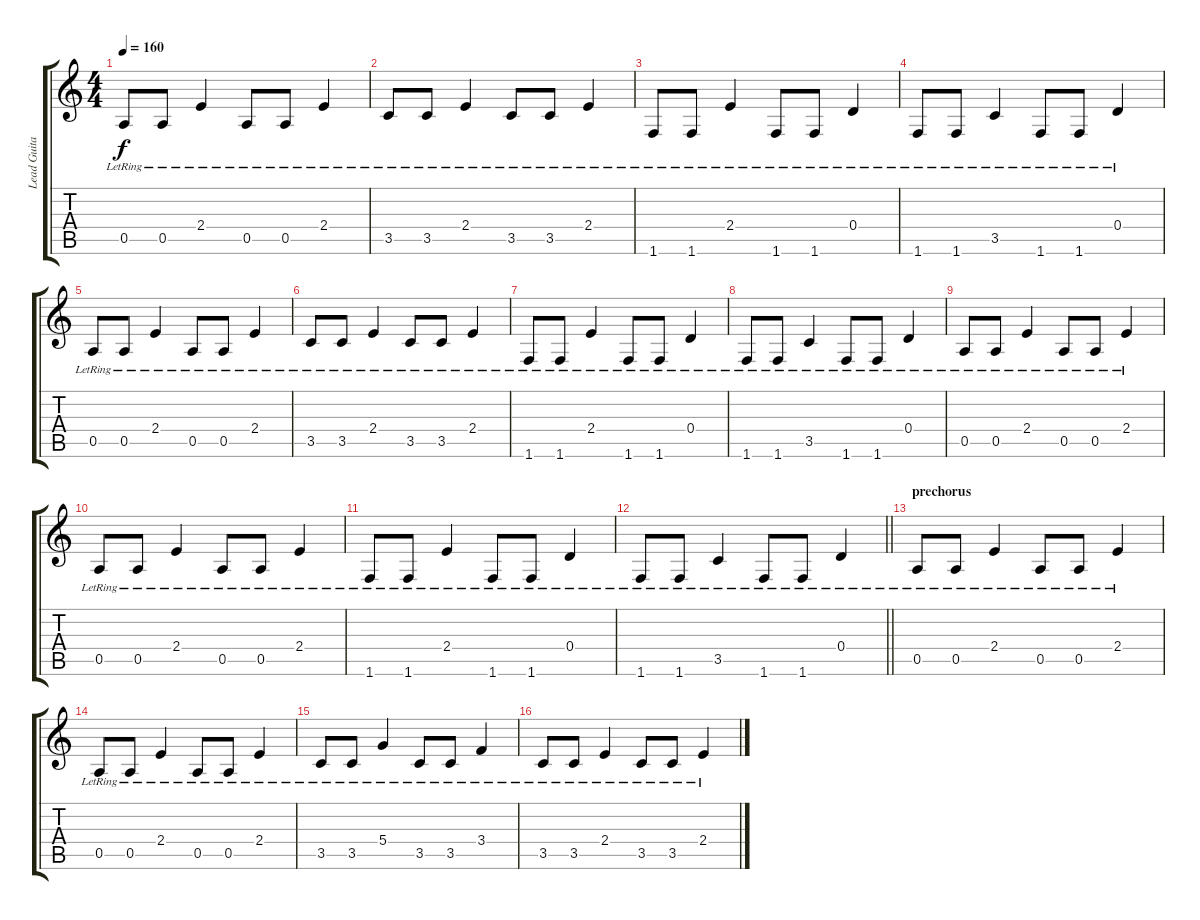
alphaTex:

\track ("Lead Guitar & Extra Stuff" "Lead Guita") {instrument electricguitarclean}
\staff {score tabs}
\tuning (E4 B3 G3 D3 A2 E2) {hide}
\ts (4 4)
\tempo 160
\clef g2
\ks c
0.5{lr}.8{dy f} 0.5{lr}.8 2.4{lr}.4 0.5{lr}.8 0.5{lr}.8 2.4{lr}.4 |
3.5{lr}.8 3.5{lr}.8 2.4{lr}.4 3.5{lr}.8 3.5{lr}.8 2.4{lr}.4 |
1.6{lr}.8 1.6{lr}.8 2.4{lr}.4 1.6{lr}.8 1.6{lr}.8 0.4{lr}.4 |
1.6{lr}.8 1.6{lr}.8 3.5{lr}.4 1.6{lr}.8 1.6{lr}.8 0.4{lr}.4 |
0.5{lr}.8 0.5{lr}.8 2.4{lr}.4 0.5{lr}.8 0.5{lr}.8 2.4{lr}.4 |
3.5{lr}.8 3.5{lr}.8 2.4{lr}.4 3.5{lr}.8 3.5{lr}.8 2.4{lr}.4 |
1.6{lr}.8 1.6{lr}.8 2.4{lr}.4 1.6{lr}.8 1.6{lr}.8 0.4{lr}.4 |
1.6{lr}.8 1.6{lr}.8 3.5{lr}.4 1.6{lr}.8 1.6{lr}.8 0.4{lr}.4 |
0.5{lr}.8 0.5{lr}.8 2.4{lr}.4 0.5{lr}.8 0.5{lr}.8 2.4{lr}.4 |
0.5{lr}.8 0.5{lr}.8 2.4{lr}.4 0.5{lr}.8 0.5{lr}.8 2.4{lr}.4 |
1.6{lr}.8 1.6{lr}.8 2.4{lr}.4 1.6{lr}.8 1.6{lr}.8 0.4{lr}.4 |
\barLineRight lightlight
1.6{lr}.8 1.6{lr}.8 3.5{lr}.4 1.6{lr}.8 1.6{lr}.8 0.4{lr}.4 |
\section ("" "prechorus")
0.5{lr}.8 0.5{lr}.8 2.4{lr}.4 0.5{lr}.8 0.5{lr}.8 2.4{lr}.4 |
0.5{lr}.8 0.5{lr}.8 2.4{lr}.4 0.5{lr}.8 0.5{lr}.8 2.4{lr}.4 |
3.5{lr}.8 3.5{lr}.8 5.4{lr}.4 3.5{lr}.8 3.5{lr}.8 3.4{lr}.4 |
3.5{lr}.8 3.5{lr}.8 2.4{lr}.4 3.5{lr}.8 3.5{lr}.8 2.4{lr}.4
